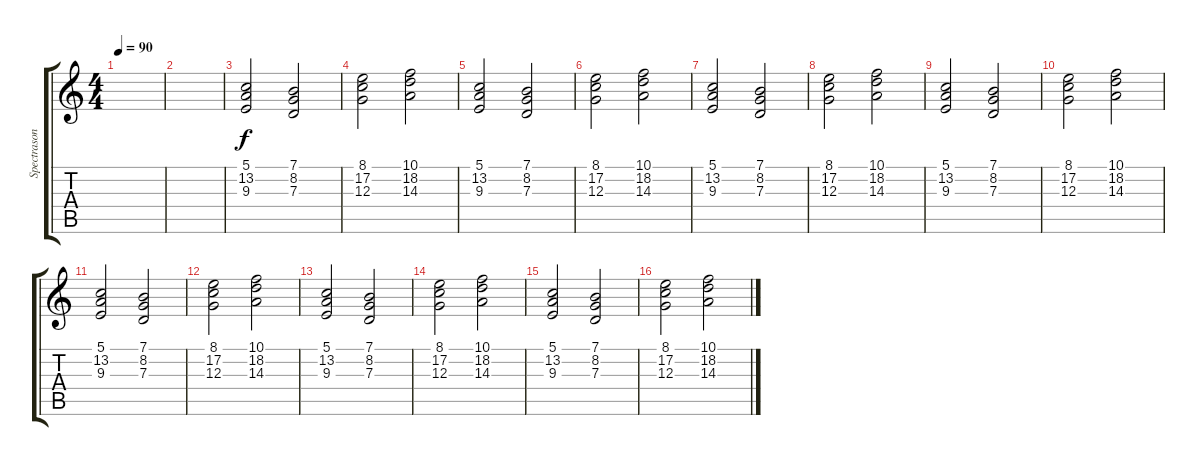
\track ("Spectrasonics Omnisphere" "Spectrason") {instrument choiraahs}
\staff {score tabs}
\tuning (E4 B3 G3 D3 A2 E2) {hide}
\ts (4 4)
\tempo 90
\clef g2
\ks c
|
|
(5.1 13.2 9.3).2 (7.1 8.2 7.3).2 |
(8.1 17.2 12.3).2 (10.1 18.2 14.3).2 |
(5.1 13.2 9.3).2 (7.1 8.2 7.3).2 |
(8.1 17.2 12.3).2 (10.1 18.2 14.3).2 |
(5.1 13.2 9.3).2 (7.1 8.2 7.3).2 |
(8.1 17.2 12.3).2 (10.1 18.2 14.3).2 |
(5.1 13.2 9.3).2 (7.1 8.2 7.3).2 |
(8.1 17.2 12.3).2 (10.1 18.2 14.3).2 |
(5.1 13.2 9.3).2 (7.1 8.2 7.3).2 |
(8.1 17.2 12.3).2 (10.1 18.2 14.3).2 |
(5.1 13.2 9.3).2 (7.1 8.2 7.3).2 |
(8.1 17.2 12.3).2 (10.1 18.2 14.3).2 |
(5.1 13.2 9.3).2 (7.1 8.2 7.3).2 |
(8.1 17.2 12.3).2 (10.1 18.2 14.3).2
